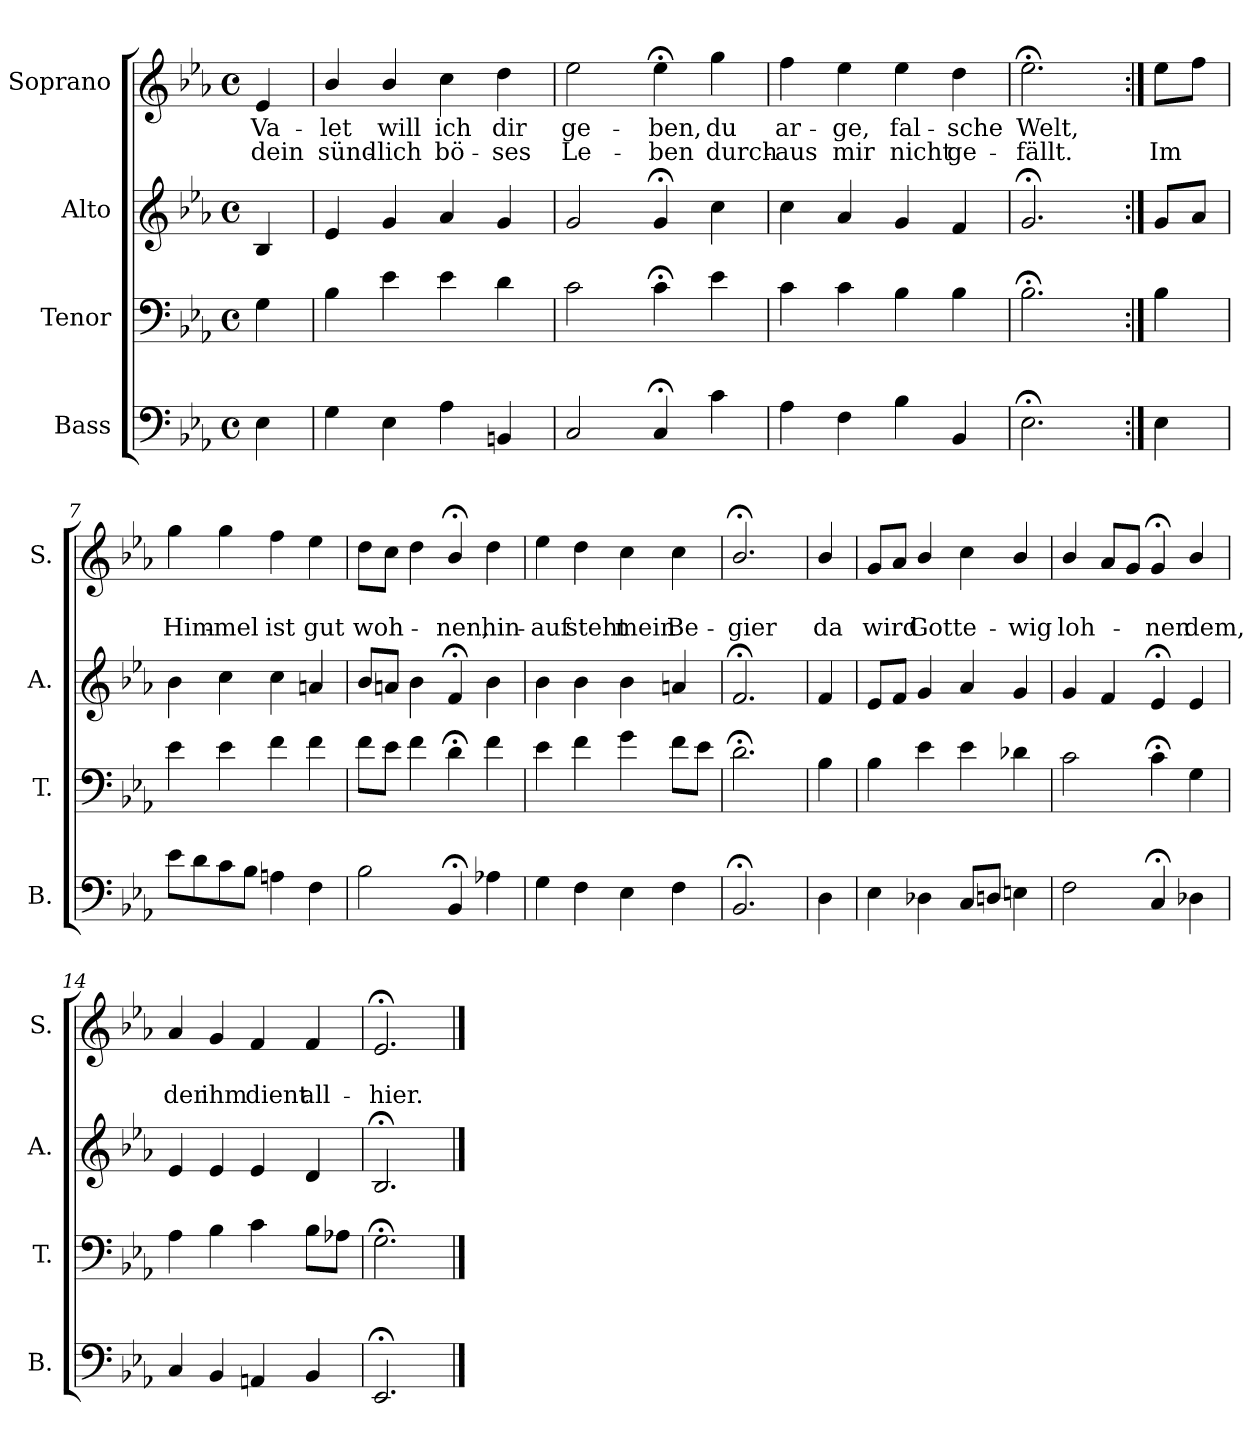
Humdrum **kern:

**kern	**kern	**kern	**kern	**text	**text
*part4	*part3	*part2	*part1	*part1	*part1
*staff4	*staff3	*staff2	*staff1	*staff1	*staff1
*I"Bass	*I"Tenor	*I"Alto	*I"Soprano	*	*
*I'B.	*I'T.	*I'A.	*I'S.	*	*
*clefF4	*clefF4	*clefG2	*clefG2	*	*
*k[b-e-a-]	*k[b-e-a-]	*k[b-e-a-]	*k[b-e-a-]	*	*
*E-:	*E-:	*E-:	*E-:	*	*
*M4/4	*M4/4	*M4/4	*M4/4	*	*
*met(c)	*met(c)	*met(c)	*met(c)	*	*
=1	=1	=1	=1	=1	=1
!	!	!	!	!LO:LY:b	!LO:LY:b
4E-\	4G\	4B-/	4e-/	Va-	dein
=2	=2	=2	=2	=2	=2
!	!	!	!	!LO:LY:b	!LO:LY:b
4G\	4B-\	4e-/	4b-/	-let	sünd-
!	!	!	!	!LO:LY:b	!LO:LY:b
4E-\	4e-\	4g/	4b-/	will	-lich
!	!	!	!	!LO:LY:b	!LO:LY:b
4A-\	4e-\	4a-/	4cc\	ich	bö-
!	!	!	!	!LO:LY:b	!LO:LY:b
4BBn/	4d\	4g/	4dd\	dir	-ses
=3	=3	=3	=3	=3	=3
!	!	!	!	!LO:LY:b	!LO:LY:b
2C/	2c\	2g/	2ee-\	ge-	Le-
!	!	!	!	!LO:LY:b	!LO:LY:b
4C;</	4c;<\	4g;</	4ee-;<\	-ben,	-ben
!	!	!	!	!LO:LY:b	!LO:LY:b
4c\	4e-\	4cc\	4gg\	du	durch-
=4	=4	=4	=4	=4	=4
!	!	!	!	!LO:LY:b	!LO:LY:b
4A-\	4c\	4cc\	4ff\	ar-	-aus
!	!	!	!	!LO:LY:b	!LO:LY:b
4F\	4c\	4a-/	4ee-\	-ge,	mir
!	!	!	!	!LO:LY:b	!LO:LY:b
4B-\	4B-\	4g/	4ee-\	fal-	nicht
!	!	!	!	!LO:LY:b	!LO:LY:b
4BB-/	4B-\	4f/	4dd\	-sche	ge-
=5	=5	=5	=5	=5	=5
!	!	!	!	!LO:LY:b	!LO:LY:b
2.E-;<\	2.B-;<\	2.g;</	2.ee-;<\	Welt,	-fällt.
!!LO:LB:g=z
=6:|!	=6:|!	=6:|!	=6:|!	=6:|!	=6:|!
!	!	!	!	!	!LO:LY:b
4E-\	4B-\	8g/L	8ee-\L	.	Im
.	.	8a-/J	8ff\J	.	.
=7	=7	=7	=7	=7	=7
!	!	!	!	!	!LO:LY:b
8e-\L	4e-\	4b-\	4gg\	.	Him-
8d\	.	.	.	.	.
!	!	!	!	!	!LO:LY:b
8c\	4e-\	4cc\	4gg\	.	-mel
8B-\J	.	.	.	.	.
!	!	!	!	!	!LO:LY:b
4An\	4f\	4cc\	4ff\	.	ist
!	!	!	!	!	!LO:LY:b
4F\	4f\	4an/	4ee-\	.	gut
=8	=8	=8	=8	=8	=8
!	!	!	!	!	!LO:LY:b
2B-\	8f\L	8b-/L	8dd\L	.	woh-
.	8e-\J	8an/J	8cc\J	.	.
.	4f\	4b-\	4dd\	.	.
!	!	!	!	!	!LO:LY:b
4BB-;</	4d;<\	4f;</	4b-;</	.	-nen,
!	!	!	!	!	!LO:LY:b
4A-X\	4f\	4b-\	4dd\	.	hin-
=9	=9	=9	=9	=9	=9
!	!	!	!	!	!LO:LY:b
4G\	4e-\	4b-\	4ee-\	.	-auf
!	!	!	!	!	!LO:LY:b
4F\	4f\	4b-\	4dd\	.	steht
!	!	!	!	!	!LO:LY:b
4E-\	4g\	4b-\	4cc\	.	mein
!	!	!	!	!	!LO:LY:b
4F\	8f\L	4an/	4cc\	.	Be-
.	8e-\J	.	.	.	.
=10	=10	=10	=10	=10	=10
!	!	!	!	!	!LO:LY:b
2.BB-;</	2.d;<\	2.f;</	2.b-;</	.	-gier
!!LO:PB:g=z
=11	=11	=11	=11	=11	=11
!	!	!	!	!	!LO:LY:b
4D\	4B-\	4f/	4b-/	.	da
=12	=12	=12	=12	=12	=12
!	!	!	!	!	!LO:LY:b
4E-\	4B-\	8e-/L	8g/L	.	wird
.	.	8f/J	8a-/J	.	.
!	!	!	!	!	!LO:LY:b
4D-X\	4e-\	4g/	4b-/	.	Gott
!	!	!	!	!	!LO:LY:b
8C/L	4e-\	4a-/	4cc\	.	e-
8Dn/J	.	.	.	.	.
!	!	!	!	!	!LO:LY:b
4En\	4d-X\	4g/	4b-/	.	-wig
=13	=13	=13	=13	=13	=13
!	!	!	!	!	!LO:LY:b
2F\	2c\	4g/	4b-/	.	loh-
.	.	4f/	8a-/L	.	.
.	.	.	8g/J	.	.
!	!	!	!	!	!LO:LY:b
4C;</	4c;<\	4e-;</	4g;</	.	-nen
!	!	!	!	!	!LO:LY:b
4D-X\	4G\	4e-/	4b-/	.	dem,
=14	=14	=14	=14	=14	=14
!	!	!	!	!	!LO:LY:b
4C/	4A-\	4e-/	4a-/	.	der
!	!	!	!	!	!LO:LY:b
4BB-/	4B-\	4e-/	4g/	.	ihm
!	!	!	!	!	!LO:LY:b
4AAn/	4c\	4e-/	4f/	.	dient
!	!	!	!	!	!LO:LY:b
4BB-/	8B-\L	4d/	4f/	.	all-
.	8A-X\J	.	.	.	.
=15	=15	=15	=15	=15	=15
!	!	!	!	!	!LO:LY:b
2.EE-;</	2.G;<\	2.B-;</	2.e-;</	.	-hier.
==	==	==	==	==	==
*-	*-	*-	*-	*-	*-
